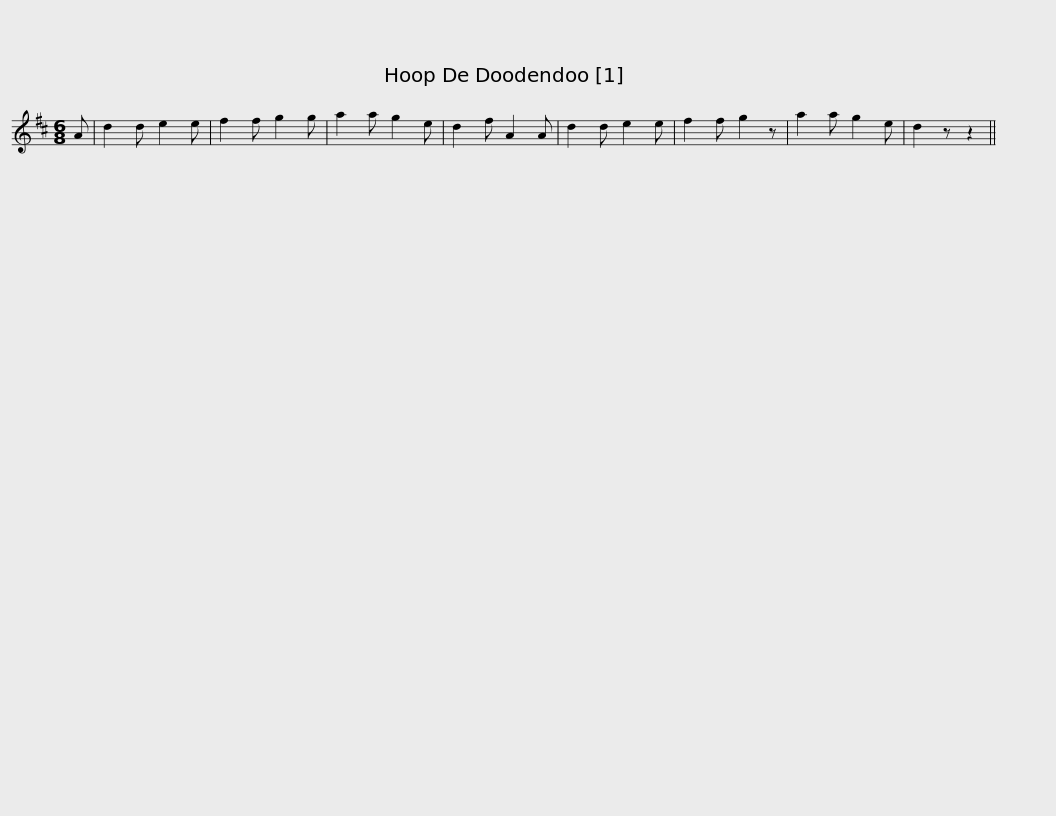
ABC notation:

X:1
L:1/8
M:6/8
I:linebreak $
K:D
V:1 treble
V:1
 A | d2 d e2 e | f2 f g2 g | a2 a g2 e | d2 f A2 A | %5
 d2 d e2 e | f2 f g2 z | a2 a g2 e | d2 z z2 || %9
